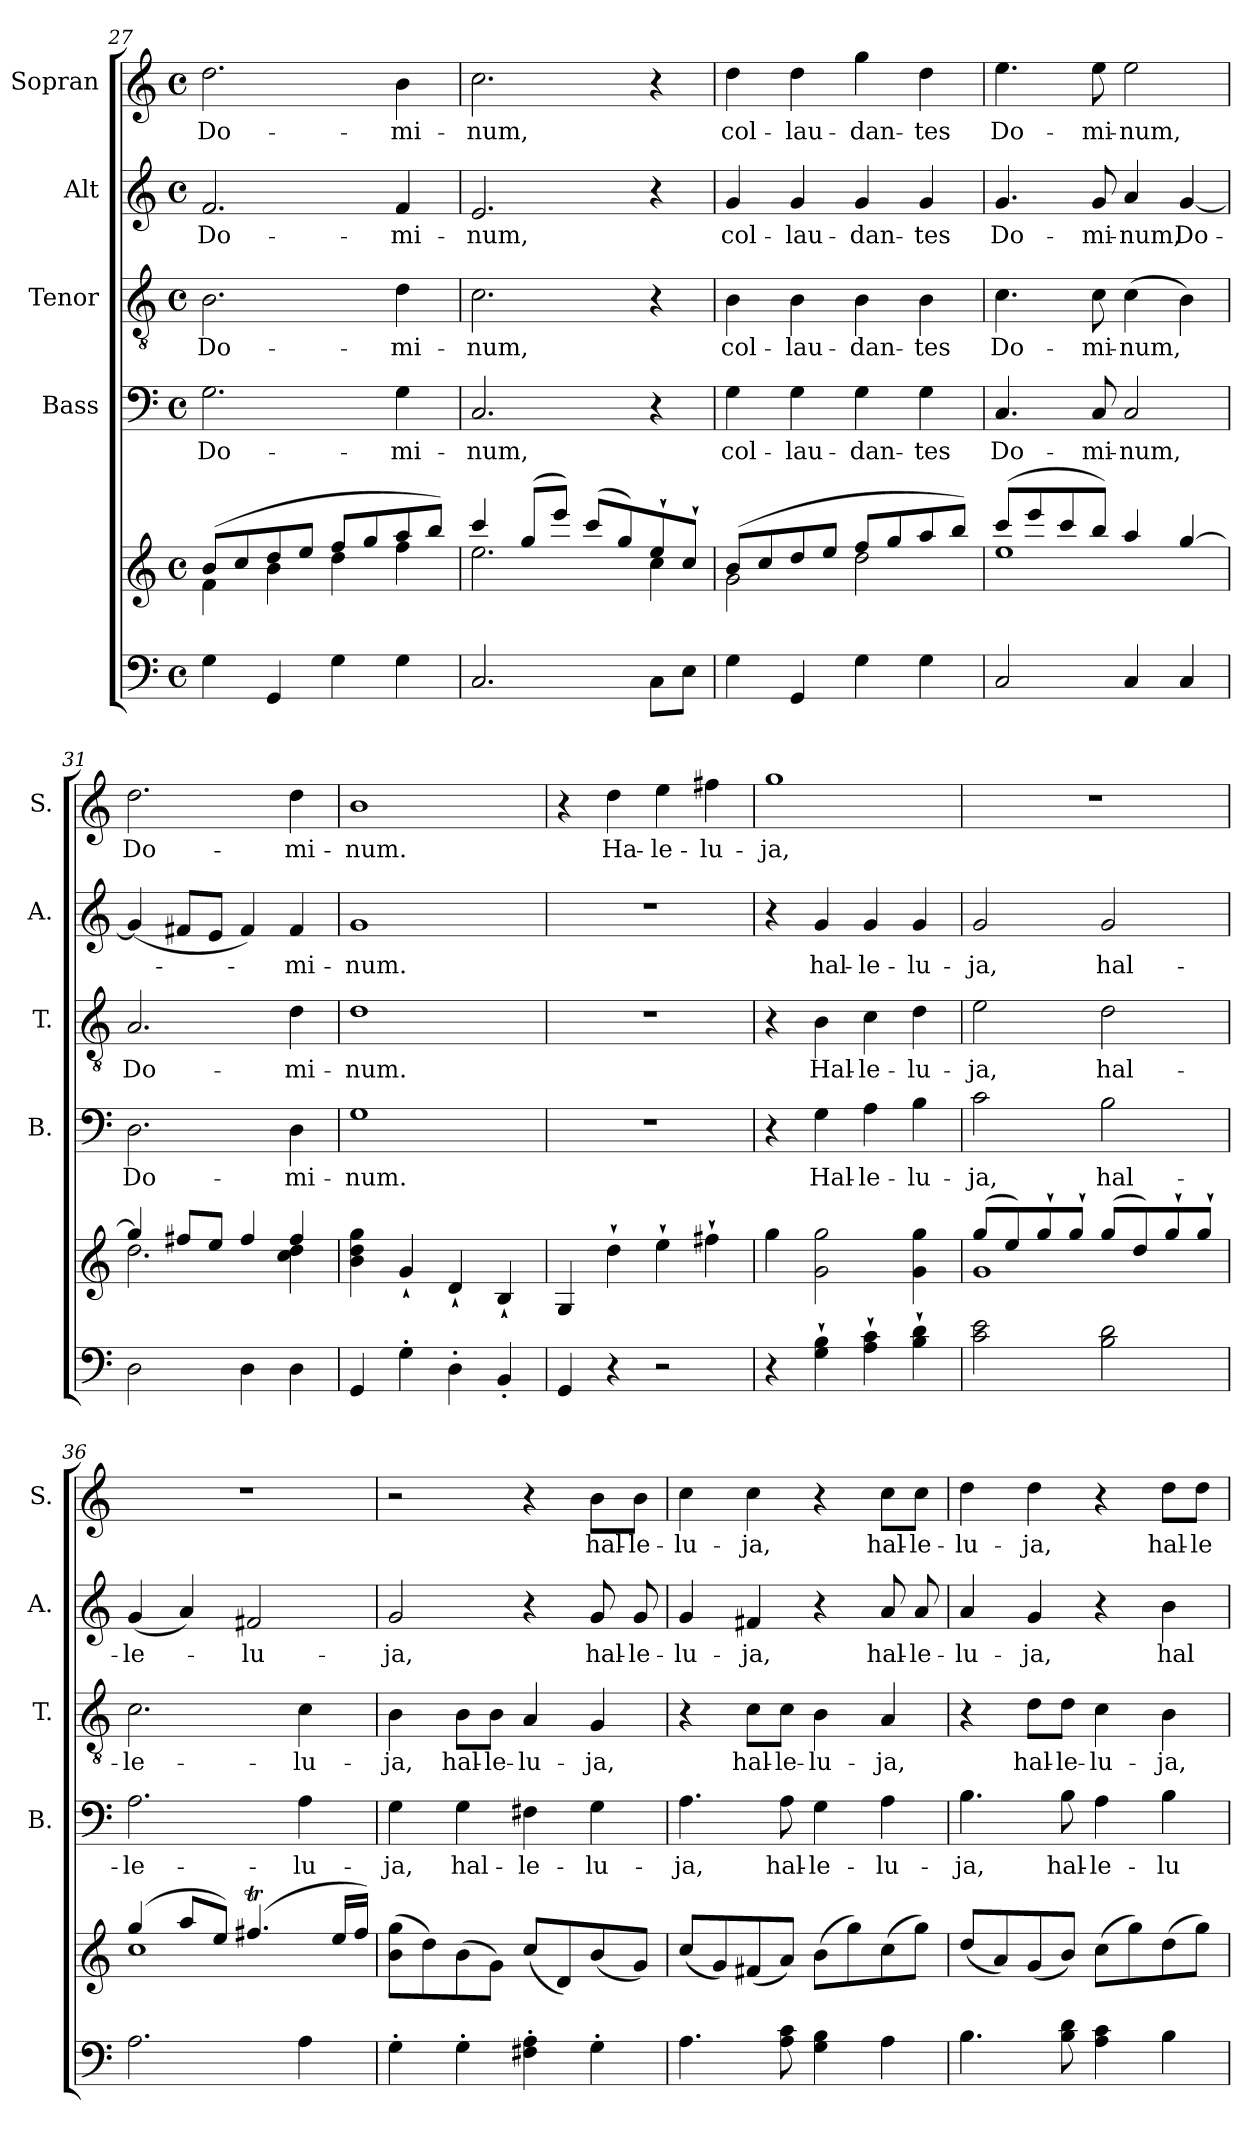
**kern	**kern	**kern	**text	**kern	**text	**kern	**text	**kern	**text
*part5	*part5	*part4	*part4	*part3	*part3	*part2	*part2	*part1	*part1
*staff6	*staff5	*staff4	*staff4	*staff3	*staff3	*staff2	*staff2	*staff1	*staff1
*	*	*I"Bass	*	*I"Tenor	*	*I"Alt	*	*I"Sopran	*
*	*	*I'B.	*	*I'T.	*	*I'A.	*	*I'S.	*
*clefF4	*clefG2	*clefF4	*	*clefGv2	*	*clefG2	*	*clefG2	*
*k[]	*k[]	*k[]	*	*k[]	*	*k[]	*	*k[]	*
*C:	*C:	*C:	*	*C:	*	*C:	*	*C:	*
*M4/4	*M4/4	*M4/4	*	*M4/4	*	*M4/4	*	*M4/4	*
*met(c)	*met(c)	*met(c)	*	*met(c)	*	*met(c)	*	*met(c)	*
=27	=27	=27	=27	=27	=27	=27	=27	=27	=27
*	*^	*	*	*	*	*	*	*	*
!	!	!	!	!LO:LY:b	!	!LO:LY:b	!	!LO:LY:b	!	!LO:LY:b
4G\	(>8b/L	4f\	2.G\	Do-	2.B\	Do-	2.f/	Do-	2.dd\	Do-
.	8cc/	.	.	.	.	.	.	.	.	.
4GG/	8dd/	4b\	.	.	.	.	.	.	.	.
.	8ee/J	.	.	.	.	.	.	.	.	.
4G\	8ff/L	4dd\	.	.	.	.	.	.	.	.
.	8gg/	.	.	.	.	.	.	.	.	.
!	!	!	!	!LO:LY:b	!	!LO:LY:b	!	!LO:LY:b	!	!LO:LY:b
4G\	8aa/	4ff\	4G\	-mi-	4d\	-mi-	4f/	-mi-	4b\	-mi-
.	8bb/J)	.	.	.	.	.	.	.	.	.
=28	=28	=28	=28	=28	=28	=28	=28	=28	=28	=28
!	!	!	!	!LO:LY:b	!	!LO:LY:b	!	!LO:LY:b	!	!LO:LY:b
2.C/	4ccc/	2.ee\	2.C/	-num,	2.c\	-num,	2.e/	-num,	2.cc\	-num,
.	(>8gg/L	.	.	.	.	.	.	.	.	.
.	8eee/J)	.	.	.	.	.	.	.	.	.
.	(>8ccc/L	.	.	.	.	.	.	.	.	.
.	8gg/)	.	.	.	.	.	.	.	.	.
8C\L	8ee`>/	4cc\	4r	.	4r	.	4r	.	4r	.
8E\J	8cc`>/J	.	.	.	.	.	.	.	.	.
=29	=29	=29	=29	=29	=29	=29	=29	=29	=29	=29
!	!	!	!	!LO:LY:b	!	!LO:LY:b	!	!LO:LY:b	!	!LO:LY:b
4G\	(>8b/L	2g\	4G\	col-	4B\	col-	4g/	col-	4dd\	col-
.	8cc/	.	.	.	.	.	.	.	.	.
!	!	!	!	!LO:LY:b	!	!LO:LY:b	!	!LO:LY:b	!	!LO:LY:b
4GG/	8dd/	.	4G\	-lau-	4B\	-lau-	4g/	-lau-	4dd\	-lau-
.	8ee/J	.	.	.	.	.	.	.	.	.
!	!	!	!	!LO:LY:b	!	!LO:LY:b	!	!LO:LY:b	!	!LO:LY:b
4G\	8ff/L	2dd\	4G\	-dan-	4B\	-dan-	4g/	-dan-	4gg\	-dan-
.	8gg/	.	.	.	.	.	.	.	.	.
!	!	!	!	!LO:LY:b	!	!LO:LY:b	!	!LO:LY:b	!	!LO:LY:b
4G\	8aa/	.	4G\	-tes	4B\	-tes	4g/	-tes	4dd\	-tes
.	8bb/J)	.	.	.	.	.	.	.	.	.
=30	=30	=30	=30	=30	=30	=30	=30	=30	=30	=30
!	!	!	!	!LO:LY:b	!	!LO:LY:b	!	!LO:LY:b	!	!LO:LY:b
2C/	(>8ccc/L	1ee	4.C/	Do-	4.c\	Do-	4.g/	Do-	4.ee\	Do-
.	8eee/	.	.	.	.	.	.	.	.	.
.	8ccc/	.	.	.	.	.	.	.	.	.
!	!	!	!	!LO:LY:b	!	!LO:LY:b	!	!LO:LY:b	!	!LO:LY:b
.	8bb/J)	.	8C/	-mi-	8c\	-mi-	8g/	-mi-	8ee\	-mi-
!	!	!	!	!LO:LY:b	!	!LO:LY:b	!	!LO:LY:b	!	!LO:LY:b
4C/	4aa/	.	2C/	-num,	(>4c\	-num,	4a/	-num,	2ee\	-num,
!	!	!	!	!	!	!	!	!LO:LY:b	!	!
4C/	[>4gg/	.	.	.	4B\)	.	[4g/	Do-	.	.
!!LO:LB:g=z
=31	=31	=31	=31	=31	=31	=31	=31	=31	=31	=31
!	!	!	!	!LO:LY:b	!	!LO:LY:b	!	!	!	!LO:LY:b
2D\	4gg/]	2.dd\	2.D\	Do-	2.A/	Do-	(<4g/]	.	2.dd\	Do-
.	8ff#X/L	.	.	.	.	.	8f#X/L	.	.	.
.	8ee/J	.	.	.	.	.	8e/J	.	.	.
4D\	4ff#/	.	.	.	.	.	4f#/)	.	.	.
!	!	!	!	!LO:LY:b	!	!LO:LY:b	!	!LO:LY:b	!	!LO:LY:b
4D\	4ff#/	4cc\ 4dd\	4D\	-mi-	4d\	-mi-	4f#/	-mi-	4dd\	-mi-
=32	=32	=32	=32	=32	=32	=32	=32	=32	=32	=32
!	!	!	!	!LO:LY:b	!	!LO:LY:b	!	!LO:LY:b	!	!LO:LY:b
*	*v	*v	*	*	*	*	*	*	*	*
4GG/	4b\ 4dd\ 4gg\	1G	-num.	1d	-num.	1g	-num.	1b	-num.
4G'>\	4g`</	.	.	.	.	.	.	.	.
4D'>\	4d`</	.	.	.	.	.	.	.	.
4BB'</	4B`</	.	.	.	.	.	.	.	.
=33	=33	=33	=33	=33	=33	=33	=33	=33	=33
4GG/	4G/	1r	.	1r	.	1r	.	4r	.
!	!	!	!	!	!	!	!	!	!LO:LY:b
4r	4dd`>\	.	.	.	.	.	.	4dd\	Ha-
!	!	!	!	!	!	!	!	!	!LO:LY:b
2r	4ee`>\	.	.	.	.	.	.	4ee\	-le-
!	!	!	!	!	!	!	!	!	!LO:LY:b
.	4ff#X`>\	.	.	.	.	.	.	4ff#X\	-lu-
=34	=34	=34	=34	=34	=34	=34	=34	=34	=34
!	!	!	!	!	!	!	!	!	!LO:LY:b
4r	4gg\	4r	.	4r	.	4r	.	1gg	-ja,
!	!	!	!LO:LY:b	!	!LO:LY:b	!	!LO:LY:b	!	!
4G\`> 4B\`>	2g\ 2gg\	4G\	Hal-	4B\	Hal-	4g/	hal-	.	.
!	!	!	!LO:LY:b	!	!LO:LY:b	!	!LO:LY:b	!	!
4A\`> 4c\`>	.	4A\	-le-	4c\	-le-	4g/	-le-	.	.
!	!	!	!LO:LY:b	!	!LO:LY:b	!	!LO:LY:b	!	!
4B\`> 4d\`>	4g\ 4gg\	4B\	-lu-	4d\	-lu-	4g/	-lu-	.	.
=35	=35	=35	=35	=35	=35	=35	=35	=35	=35
*	*^	*	*	*	*	*	*	*	*
!	!	!	!	!LO:LY:b	!	!LO:LY:b	!	!LO:LY:b	!	!
2c\ 2e\	(>8gg/L	1g	2c\	-ja,	2e\	-ja,	2g/	-ja,	1r	.
.	8ee/)	.	.	.	.	.	.	.	.	.
.	8gg`>/	.	.	.	.	.	.	.	.	.
.	8gg`>/J	.	.	.	.	.	.	.	.	.
!	!	!	!	!LO:LY:b	!	!LO:LY:b	!	!LO:LY:b	!	!
2B\ 2d\	(>8gg/L	.	2B\	hal-	2d\	hal-	2g/	hal-	.	.
.	8dd/)	.	.	.	.	.	.	.	.	.
.	8gg`>/	.	.	.	.	.	.	.	.	.
.	8gg`>/J	.	.	.	.	.	.	.	.	.
=36	=36	=36	=36	=36	=36	=36	=36	=36	=36	=36
!	!	!	!	!LO:LY:b	!	!LO:LY:b	!	!LO:LY:b	!	!
2.A\	(4gg/	1cc	2.A\	-le-	2.c\	-le-	(<4g/	-le-	1r	.
.	8aa/L	.	.	.	.	.	4a/)	.	.	.
.	8ee/J)	.	.	.	.	.	.	.	.	.
!	!	!	!	!	!	!	!	!LO:LY:b	!	!
.	(4.ff#Xt/	.	.	.	.	.	2f#X/	-lu-	.	.
!	!	!	!	!LO:LY:b	!	!LO:LY:b	!	!	!	!
4A\	.	.	4A\	-lu-	4c\	-lu-	.	.	.	.
.	16ee/LL	.	.	.	.	.	.	.	.	.
.	16ff#/JJ)	.	.	.	.	.	.	.	.	.
*	*v	*v	*	*	*	*	*	*	*	*
!!LO:PB:g=z
=37	=37	=37	=37	=37	=37	=37	=37	=37	=37
!	!	!	!LO:LY:b	!	!LO:LY:b	!	!LO:LY:b	!	!
4G'>\	(>8b\ 8gg\L	4G\	-ja,	4B\	-ja,	2g/	-ja,	2r	.
.	8dd\)	.	.	.	.	.	.	.	.
!	!	!	!LO:LY:b	!	!LO:LY:b	!	!	!	!
4G'>\	(>8b\	4G\	hal-	8B\L	hal-	.	.	.	.
!	!	!	!	!	!LO:LY:b	!	!	!	!
.	8g\J)	.	.	8B\J	-le-	.	.	.	.
!	!	!	!LO:LY:b	!	!LO:LY:b	!	!	!	!
4F#X\'> 4A\'>	(<8cc/L	4F#X\	-le-	4A/	-lu-	4r	.	4r	.
.	8d/)	.	.	.	.	.	.	.	.
!	!	!	!LO:LY:b	!	!LO:LY:b	!	!LO:LY:b	!	!LO:LY:b
4G'>\	(<8b/	4G\	-lu-	4G/	-ja,	8g/	hal-	8b\L	hal-
!	!	!	!	!	!	!	!LO:LY:b	!	!LO:LY:b
.	8g/J)	.	.	.	.	8g/	-le-	8b\J	-le-
=38	=38	=38	=38	=38	=38	=38	=38	=38	=38
!	!	!	!LO:LY:b	!	!	!	!LO:LY:b	!	!LO:LY:b
4.A\	(<8cc/L	4.A\	-ja,	4r	.	4g/	-lu-	4cc\	-lu-
.	8g/)	.	.	.	.	.	.	.	.
!	!	!	!	!	!LO:LY:b	!	!LO:LY:b	!	!LO:LY:b
.	(<8f#X/	.	.	8c\L	hal-	4f#X/	-ja,	4cc\	-ja,
!	!	!	!LO:LY:b	!	!LO:LY:b	!	!	!	!
8A\ 8c\	8a/J)	8A\	hal-	8c\J	-le-	.	.	.	.
!	!	!	!LO:LY:b	!	!LO:LY:b	!	!	!	!
4G\ 4B\	(>8b\L	4G\	-le-	4B\	-lu-	4r	.	4r	.
.	8gg\)	.	.	.	.	.	.	.	.
!	!	!	!LO:LY:b	!	!LO:LY:b	!	!LO:LY:b	!	!LO:LY:b
4A\	(>8cc\	4A\	-lu-	4A/	-ja,	8a/	hal-	8cc\L	hal-
!	!	!	!	!	!	!	!LO:LY:b	!	!LO:LY:b
.	8gg\J)	.	.	.	.	8a/	-le-	8cc\J	-le-
=39	=39	=39	=39	=39	=39	=39	=39	=39	=39
!	!	!	!LO:LY:b	!	!	!	!LO:LY:b	!	!LO:LY:b
4.B\	(<8dd/L	4.B\	-ja,	4r	.	4a/	-lu-	4dd\	-lu-
.	8a/)	.	.	.	.	.	.	.	.
!	!	!	!	!	!LO:LY:b	!	!LO:LY:b	!	!LO:LY:b
.	(<8g/	.	.	8d\L	hal-	4g/	-ja,	4dd\	-ja,
!	!	!	!LO:LY:b	!	!LO:LY:b	!	!	!	!
8B\ 8d\	8b/J)	8B\	hal-	8d\J	-le-	.	.	.	.
!	!	!	!LO:LY:b	!	!LO:LY:b	!	!	!	!
4A\ 4c\	(>8cc\L	4A\	-le-	4c\	-lu-	4r	.	4r	.
.	8gg\)	.	.	.	.	.	.	.	.
!	!	!	!LO:LY:b	!	!LO:LY:b	!	!LO:LY:b	!	!LO:LY:b
4B\	(>8dd\	4B\	-lu-	4B\	-ja,	4b\	hal-	8dd\L	hal-
!	!	!	!	!	!	!	!	!	!LO:LY:b
.	8gg\J)	.	.	.	.	.	.	8dd\J	-le-
=	=	=	=	=	=	=	=	=	=
*-	*-	*-	*-	*-	*-	*-	*-	*-	*-
